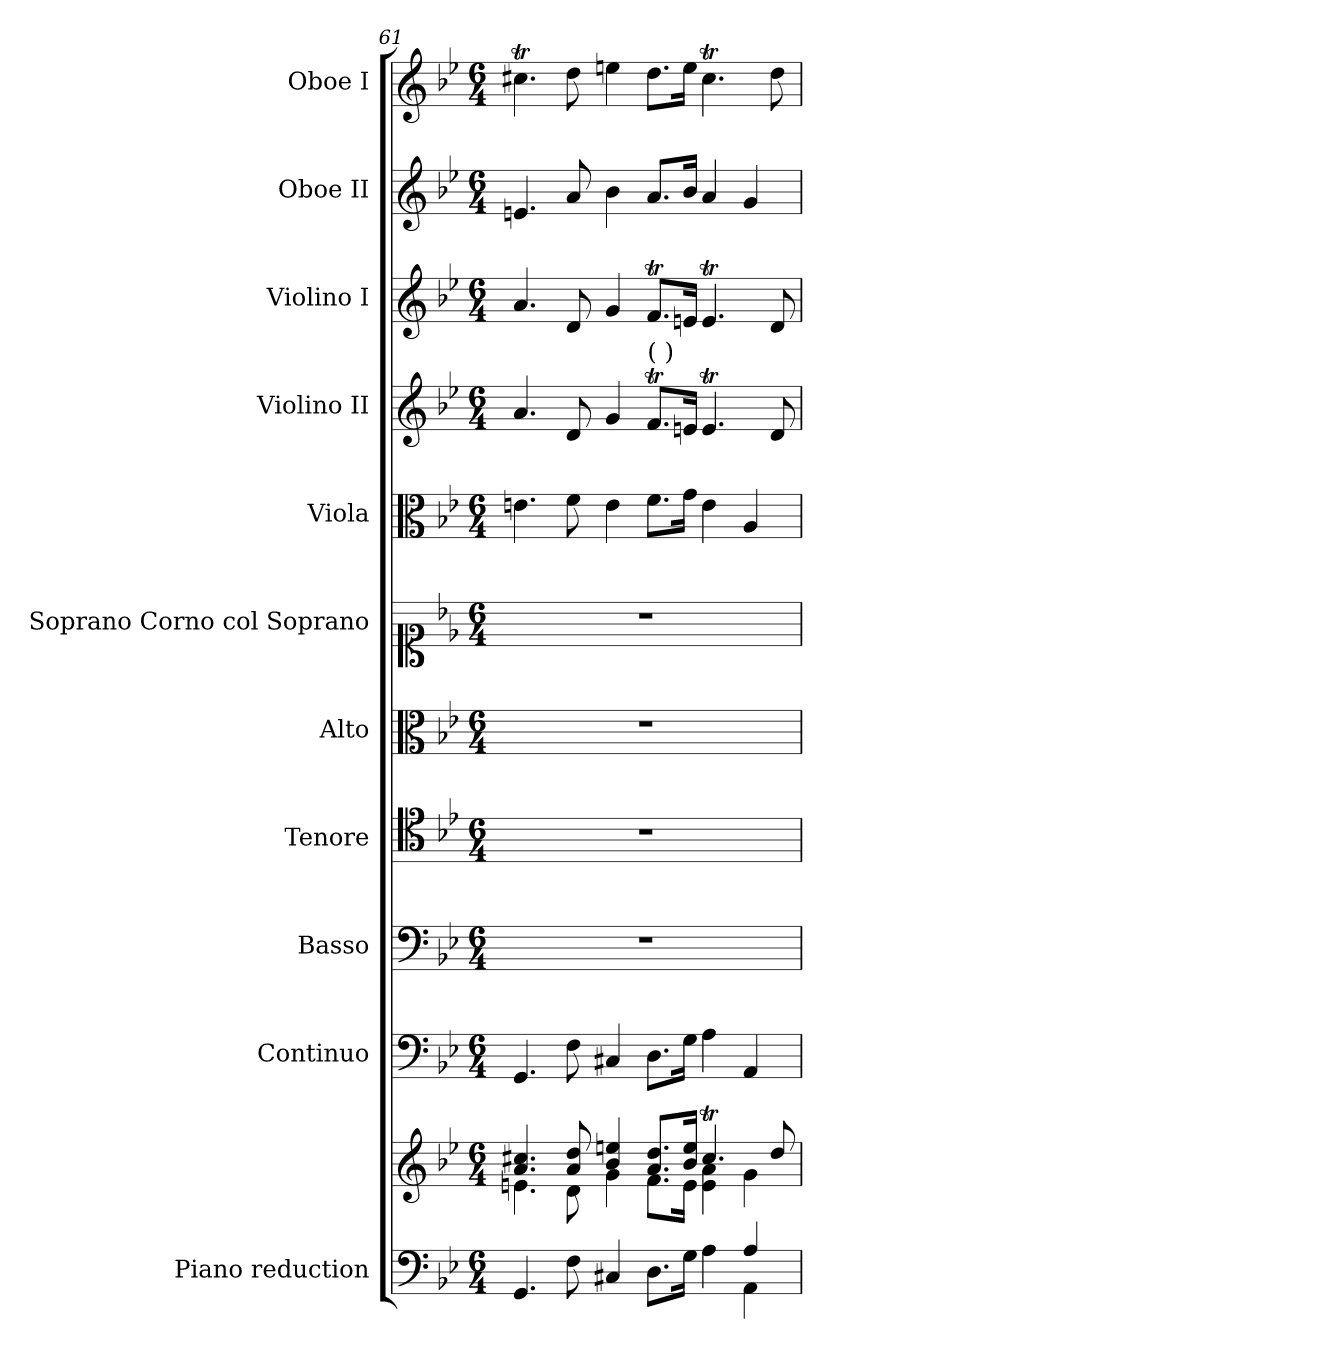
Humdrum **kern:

**kern	**kern	**kern	**kern	**kern	**kern	**kern	**kern	**kern	**kern	**kern	**kern
*part11	*part11	*part10	*part9	*part8	*part7	*part6	*part5	*part4	*part3	*part2	*part1
*staff12	*staff11	*staff10	*staff9	*staff8	*staff7	*staff6	*staff5	*staff4	*staff3	*staff2	*staff1
*I"Piano reduction	*	*I"Continuo	*I"Basso	*I"Tenore	*I"Alto	*I"Soprano Corno col Soprano	*I"Viola	*I"Violino II	*I"Violino I	*I"Oboe II	*I"Oboe I
*I'Pno	*	*	*	*	*	*	*I'Vla	*I'Vln	*I'Vln	*I'Ob	*I'Ob
*clefF4	*clefG2	*clefF4	*clefF4	*clefC4	*clefC3	*clefC1	*clefC3	*clefG2	*clefG2	*clefG2	*clefG2
*k[b-e-]	*k[b-e-]	*k[b-e-]	*k[b-e-]	*k[b-e-]	*k[b-e-]	*k[b-e-]	*k[b-e-]	*k[b-e-]	*k[b-e-]	*k[b-e-]	*k[b-e-]
*M6/4	*M6/4	*M6/4	*M6/4	*M6/4	*M6/4	*M6/4	*M6/4	*M6/4	*M6/4	*M6/4	*M6/4
=61	=61	=61	=61	=61	=61	=61	=61	=61	=61	=61	=61
*^	*^	*	*	*	*	*	*	*	*	*	*
4.GG/	2.ryy	4.a/ 4.cc#X/	4.en\	4.GG/	1.r	1.r	1.r	1.r	4.en\	4.a/	4.a/	4.en/	4.cc#Xt\
8F\	.	8a/ 8dd/	8d\	8F\	.	.	.	.	8f\	8d/	8d/	8a/	8dd\
4C#X/	.	4b-/ 4een/	4g\	4C#X/	.	.	.	.	4e\	4g/	4g/	4b-\	4een\
!	!	!	!	!	!	!	!	!	!	!LO:TX:a:t=(    )	!	!	!
8.D\L	2ryy	8.a/ 8.dd/L	8.f\L	8.D\L	.	.	.	.	8.f\L	8.fT/L	8.fT/L	8.a/L	8.dd\L
16G\Jk	.	16b-/ 16ee/Jk	16e\Jk	16G\Jk	.	.	.	.	16g\Jk	16en/Jk	16en/Jk	16b-/Jk	16ee\Jk
4A\	.	4.cc#t/	4e\ 4a\	4A\	.	.	.	.	4e\	4.et/	4.et/	4a/	4.cc#t\
4A/	4AA\	.	4g\	4AA/	.	.	.	.	4A/	.	.	4g/	.
.	.	8dd/	.	.	.	.	.	.	.	8d/	8d/	.	8dd\
*v	*v	*	*	*	*	*	*	*	*	*	*	*	*
*	*v	*v	*	*	*	*	*	*	*	*	*	*
=	=	=	=	=	=	=	=	=	=	=	=
*-	*-	*-	*-	*-	*-	*-	*-	*-	*-	*-	*-
